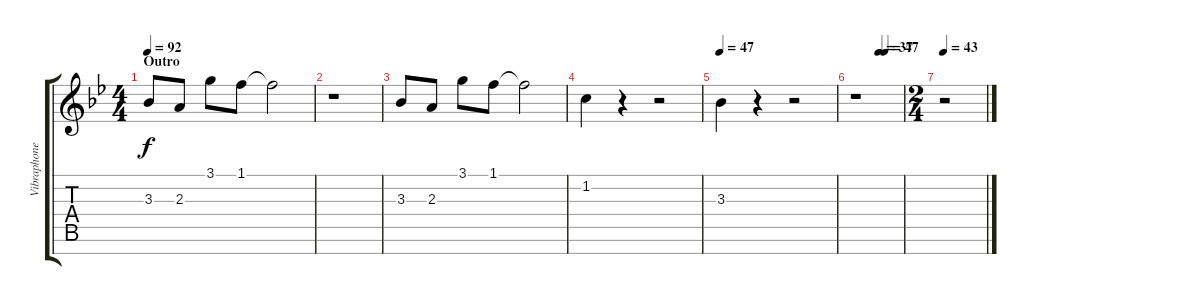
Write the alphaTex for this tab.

\track ("Vibraphone" "Vibraphone") {instrument vibraphone}
\staff {score tabs}
\tuning (E5 B4 G4 D4 A3 E3 B2) {hide}
\ts (4 4)
\section ("" "Outro")
\tempo 92
\clef g2
\ks bb
3.3.8{dy f} 2.3.8 3.1.8 1.1.8 1.1{t}.2 |
r.1 |
3.3.8 2.3.8 3.1.8 1.1.8 1.1{t}.2 |
1.2.4 r.4 r.2 |
\tempo 47
3.3.4 r.4 r.2 |
\tempo (37 0.5)
\tempo (47 0.625)
r.1 |
\ts (2 4)
\tempo 43
r.2
